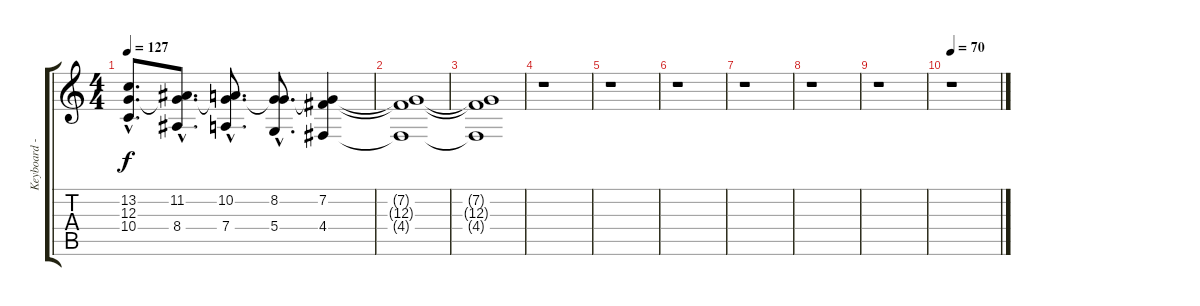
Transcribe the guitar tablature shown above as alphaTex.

\track ("Keyboard - Strings" "Keyboard -") {instrument stringensemble1}
\staff {score tabs}
\tuning (E4 B3 G3 D3 A2 E2) {hide}
\ts (4 4)
\tempo 127
\clef g2
\ks c
(13.2{hac} 12.3{hac} 10.4{hac}).8{d dy f} (11.2{hac} 12.3{hac t} 8.4{hac}).8{d} (10.2{hac} 12.3{hac t} 7.4{hac}).8{d} (8.2{hac} 12.3{hac t} 5.4{hac}).8{d} (7.2 12.3{t} 4.4).4 |
(7.2{t} 12.3{t} 4.4{t}).1 |
(7.2{t} 12.3{t} 4.4{t}).1 |
r.1 |
r.1 |
r.1 |
r.1 |
r.1 |
r.1 |
\tempo 70
r.1
